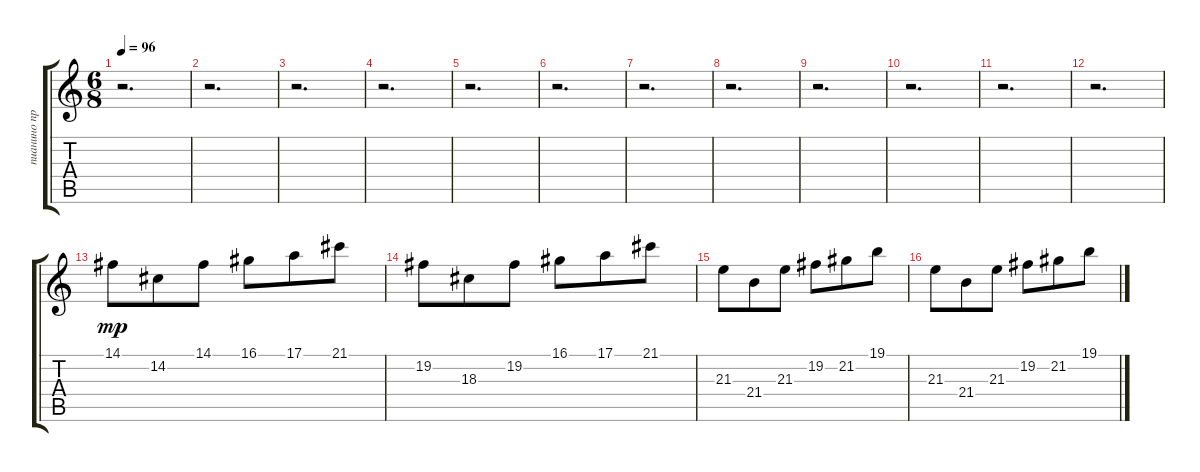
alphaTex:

\track ("пианино правая рука" "пианино пр") {instrument orchestralharp}
\staff {score tabs}
\tuning (E4 B3 G3 D3 A2 E2) {hide}
\ts (6 8)
\tempo 96
\clef g2
\ks c
r.2{d dy mp} |
r.2{d} |
r.2{d} |
r.2{d} |
r.2{d} |
r.2{d} |
r.2{d} |
r.2{d} |
r.2{d} |
r.2{d} |
r.2{d} |
r.2{d} |
14.1.8 14.2.8 14.1.8 16.1.8 17.1.8 21.1.8 |
19.2.8 18.3.8 19.2.8 16.1.8 17.1.8 21.1.8 |
21.3.8 21.4.8 21.3.8 19.2.8 21.2.8 19.1.8 |
21.3.8 21.4.8 21.3.8 19.2.8 21.2.8 19.1.8
